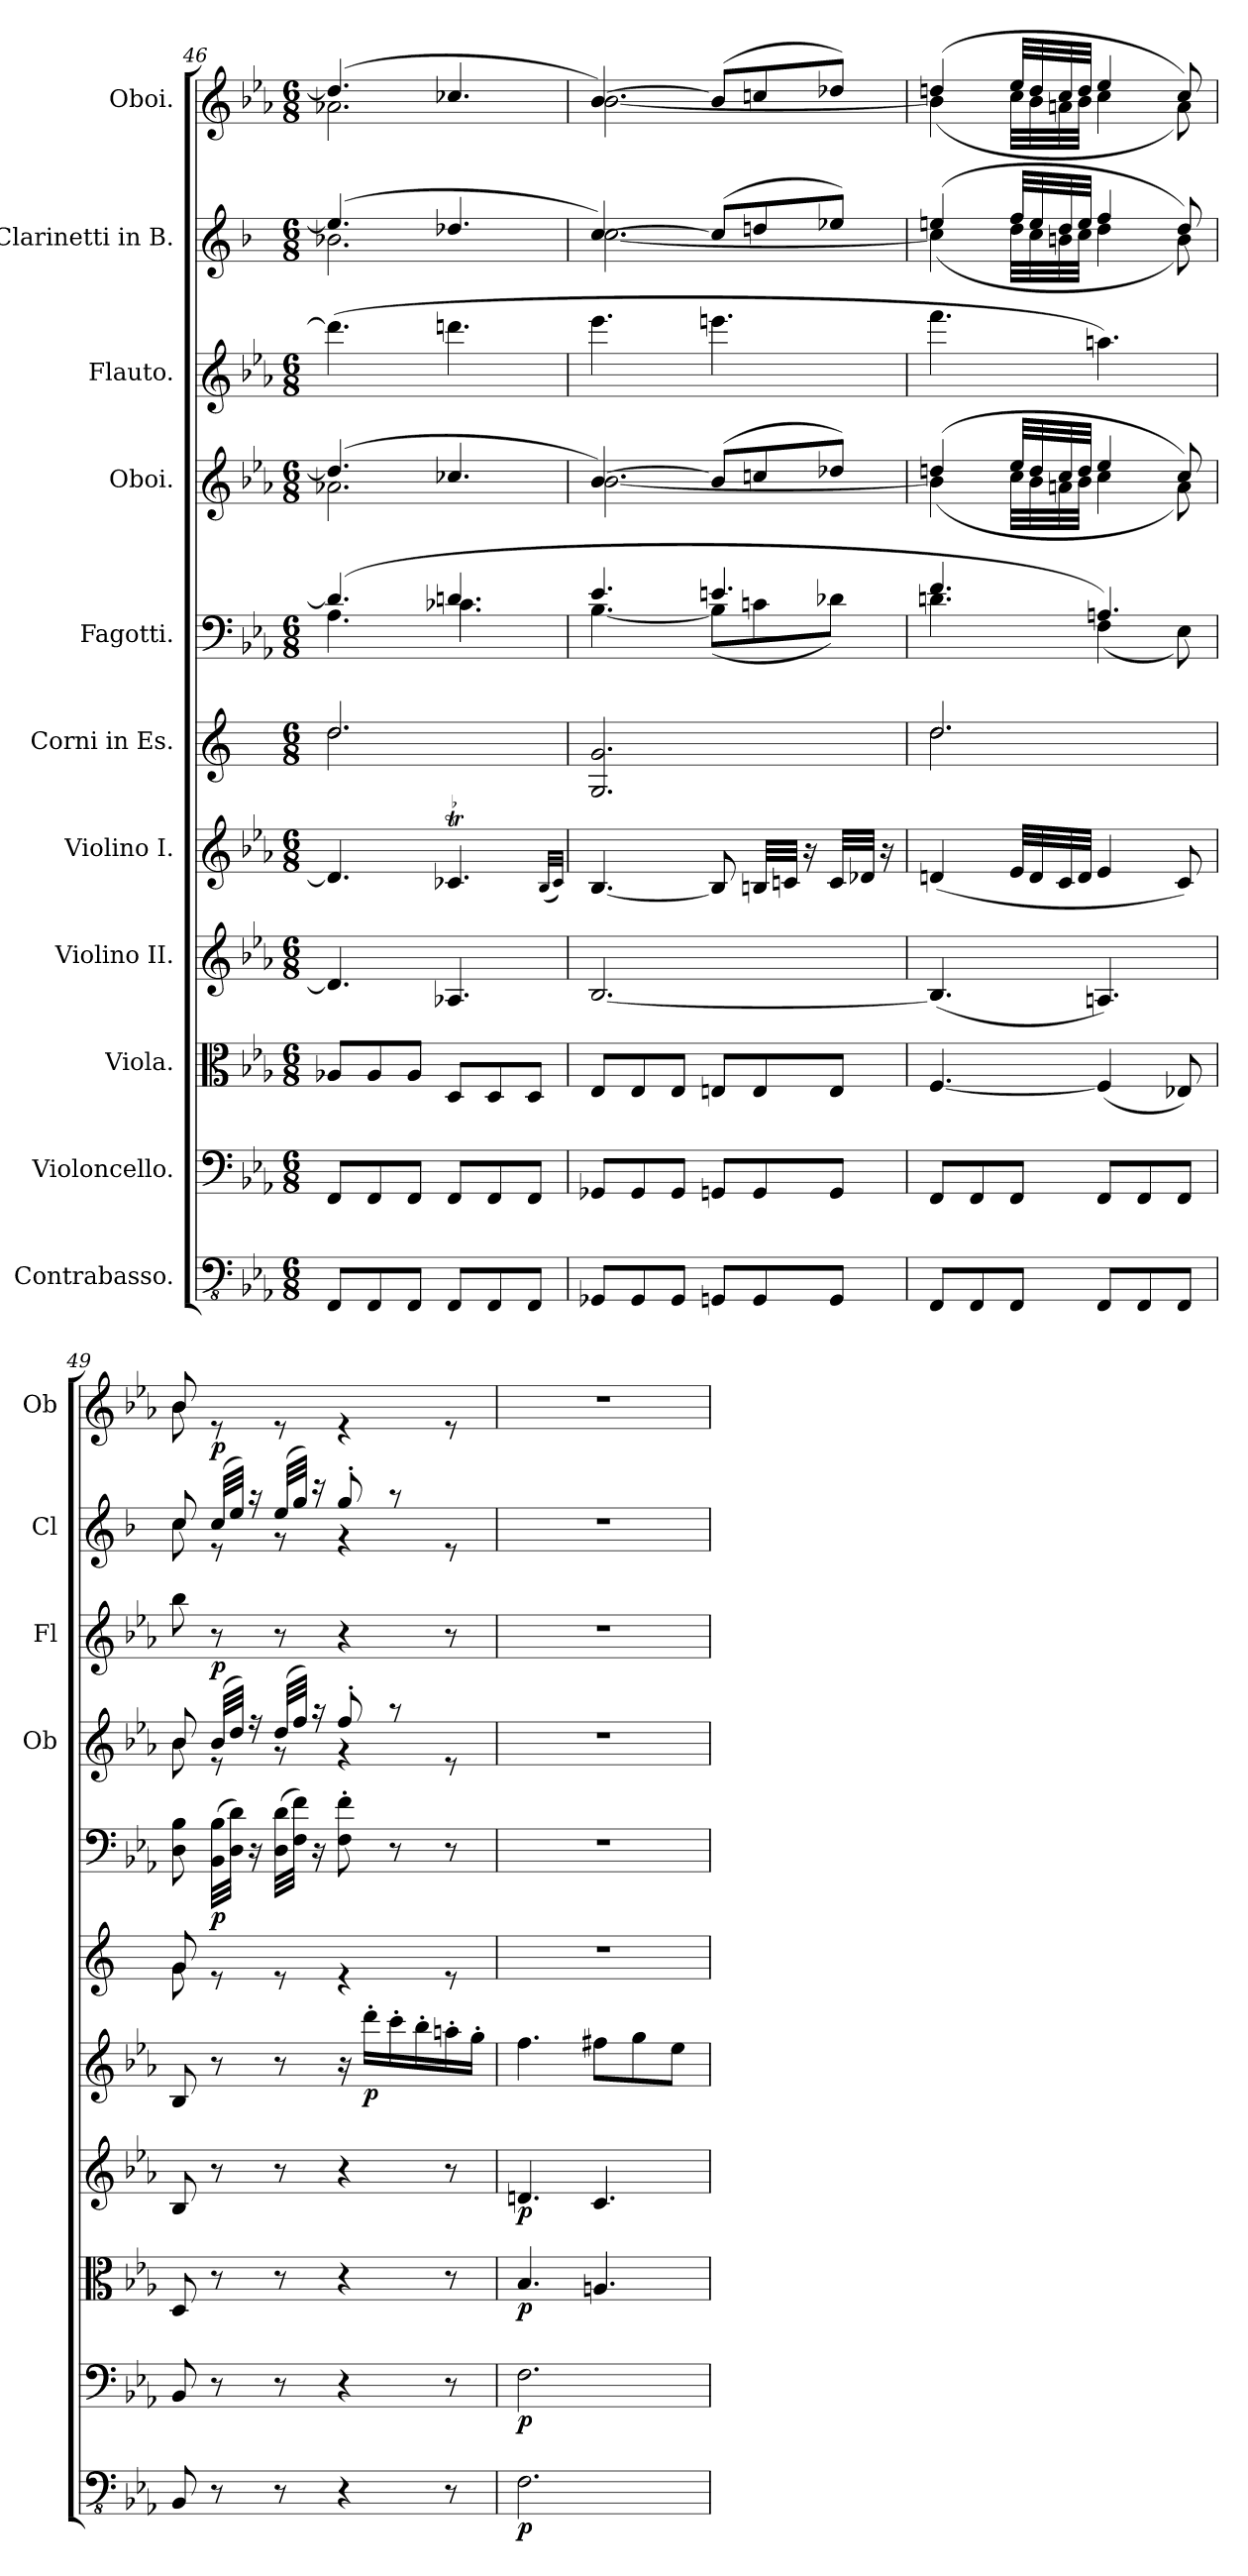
**kern	**dynam	**kern	**dynam	**kern	**dynam	**kern	**dynam	**kern	**dynam	**kern	**kern	**dynam	**kern	**text	**dynam	**kern	**kern	**text	**dynam	**kern	**text	**text
*part11	*part11	*part10	*part10	*part9	*part9	*part8	*part8	*part7	*part7	*part6	*part5	*part5	*part4	*part4	*part4	*part3	*part2	*part2	*part2	*part1	*part1	*part1
*staff11	*staff11	*staff10	*staff10	*staff9	*staff9	*staff8	*staff8	*staff7	*staff7	*staff6	*staff5	*staff5	*staff4	*staff4	*staff4	*staff3	*staff2	*staff2	*staff2	*staff1	*staff1	*staff1
*I"Contrabasso.	*	*I"Violoncello.	*	*I"Viola.	*	*I"Violino II.	*	*I"Violino I.	*	*I"Corni in Es.	*I"Fagotti.	*	*I"Oboi.	*	*	*I"Flauto.	*I"Clarinetti in B.	*	*	*I"Oboi.	*	*
*	*	*	*	*	*	*	*	*	*	*	*	*	*I'Ob	*	*	*I'Fl	*I'Cl	*	*	*I'Ob	*	*
*clefFv4	*	*clefF4	*	*clefC3	*	*clefG2	*	*clefG2	*	*clefG2	*clefF4	*	*clefG2	*	*	*clefG2	*clefG2	*	*	*clefG2	*	*
*	*	*	*	*	*	*	*	*	*	*ITrd5c9	*	*	*	*	*	*	*ITrd1c2	*	*	*	*	*
*k[b-e-a-]	*	*k[b-e-a-]	*	*k[b-e-a-]	*	*k[b-e-a-]	*	*k[b-e-a-]	*	*k[b-e-a-]	*k[b-e-a-]	*	*k[b-e-a-]	*	*	*k[b-e-a-]	*k[b-e-a-]	*	*	*k[b-e-a-]	*	*
*M6/8	*	*M6/8	*	*M6/8	*	*M6/8	*	*M6/8	*	*M6/8	*M6/8	*	*M6/8	*	*	*M6/8	*M6/8	*	*	*M6/8	*	*
=46	=46	=46	=46	=46	=46	=46	=46	=46	=46	=46	=46	=46	=46	=46	=46	=46	=46	=46	=46	=46	=46	=46
*	*	*	*	*	*	*	*	*	*	*^	*^	*	*^	*	*	*	*^	*	*	*^	*	*
8FFF/L	.	8FF/L	.	8A-X/L	.	4.d-/]	.	4.d-/]	.	2.f/	2.f\	(>4.d-/]	4.A-\	.	(>4.dd-/]	2.a-X\	.	.	(>4.ddd-\]	(>4.dd-/]	2.a-X\	.	.	(>4.dd-/]	2.a-X\	.	.
8FFF/	.	8FF/	.	8A-/	.	.	.	.	.	.	.	.	.	.	.	.	.	.	.	.	.	.	.	.	.	.	.
8FFF/J	.	8FF/J	.	8A-/J	.	.	.	.	.	.	.	.	.	.	.	.	.	.	.	.	.	.	.	.	.	.	.
8FFF/L	.	8FF/L	.	8D/L	.	4.A-X/	.	4.c-XT/	.	.	.	4.dn/	4.c-X\	.	4.cc-X/	.	.	.	4.dddn\	4.cc-X/	.	.	.	4.cc-X/	.	.	.
8FFF/	.	8FF/	.	8D/	.	.	.	.	.	.	.	.	.	.	.	.	.	.	.	.	.	.	.	.	.	.	.
8FFF/J	.	8FF/J	.	8D/J	.	.	.	.	.	.	.	.	.	.	.	.	.	.	.	.	.	.	.	.	.	.	.
*	*	*	*	*	*	*	*	*	*	*v	*v	*	*	*	*	*	*	*	*	*	*	*	*	*	*	*	*
.	.	.	.	.	.	.	.	(<32qB-/LLL	.	.	.	.	.	.	.	.	.	.	.	.	.	.	.	.	.	.
.	.	.	.	.	.	.	.	32qc-/JJJ)	.	.	.	.	.	.	.	.	.	.	.	.	.	.	.	.	.	.
=47	=47	=47	=47	=47	=47	=47	=47	=47	=47	=47	=47	=47	=47	=47	=47	=47	=47	=47	=47	=47	=47	=47	=47	=47	=47	=47
!	!	!	!	!	!	!	!	!	!	!	!	!	!	!	!	!LO:LY:b	!	!	!	!	!LO:LY:b	!	!	!	!LO:LY:b	!LO:LY:b
8GGG-X/L	.	8GG-X/L	.	8E-/L	.	[2.B-/	.	[4.B-/	.	2.BB-/ 2.B-/	4.e-/	[4.B-\	.	[4.b-/)	[2.b-\	.	.	4.eee-\	[4.b-/)	[2.b-\	.	.	[4.b-/)	[2.b-\	.	.
8GGG-/	.	8GG-/	.	8E-/	.	.	.	.	.	.	.	.	.	.	.	.	.	.	.	.	.	.	.	.	.	.
8GGG-/J	.	8GG-/J	.	8E-/J	.	.	.	.	.	.	.	.	.	.	.	.	.	.	.	.	.	.	.	.	.	.
8GGGn/L	.	8GGn/L	.	8En/L	.	.	.	8B-/]	.	.	4.en/	(<8B-\L]	.	(>8b-/L]	.	.	.	4.eeen\	(>8b-/L]	.	.	.	(>8b-/L]	.	.	.
8GGG/	.	8GG/	.	8E/	.	.	.	32Bn/LLL	.	.	.	8cn\	.	8ccn/	.	.	.	.	8ccn/	.	.	.	8ccn/	.	.	.
.	.	.	.	.	.	.	.	32cn/JJJ	.	.	.	.	.	.	.	.	.	.	.	.	.	.	.	.	.	.
.	.	.	.	.	.	.	.	16r	.	.	.	.	.	.	.	.	.	.	.	.	.	.	.	.	.	.
8GGG/J	.	8GG/J	.	8E/J	.	.	.	32c/LLL	.	.	.	8d-X\J)	.	8dd-X/J)	.	.	.	.	8dd-X/J)	.	.	.	8dd-X/J)	.	.	.
.	.	.	.	.	.	.	.	32d-X/JJJ	.	.	.	.	.	.	.	.	.	.	.	.	.	.	.	.	.	.
.	.	.	.	.	.	.	.	16r	.	.	.	.	.	.	.	.	.	.	.	.	.	.	.	.	.	.
=48	=48	=48	=48	=48	=48	=48	=48	=48	=48	=48	=48	=48	=48	=48	=48	=48	=48	=48	=48	=48	=48	=48	=48	=48	=48	=48
*	*	*	*	*	*	*	*	*	*	*^	*	*	*	*	*	*	*	*	*	*	*	*	*	*	*	*
8FFF/L	.	8FF/L	.	[4.F/	.	(<4.B-/]	.	(<4dn/	.	2.f/	2.f\	4.f/	4.dn\	.	(>4ddn/	(<4b-\]	.	.	4.fff\	(>4ddn/	(<4b-\]	.	.	(>4ddn/	(<4b-\]	.	.
8FFF/	.	8FF/	.	.	.	.	.	.	.	.	.	.	.	.	.	.	.	.	.	.	.	.	.	.	.	.	.
8FFF/J	.	8FF/J	.	.	.	.	.	32e-/LLL	.	.	.	.	.	.	32ee-/LLL	32cc\LLL	.	.	.	32ee-/LLL	32cc\LLL	.	.	32ee-/LLL	32cc\LLL	.	.
.	.	.	.	.	.	.	.	32d/	.	.	.	.	.	.	32dd/	32b-\	.	.	.	32dd/	32b-\	.	.	32dd/	32b-\	.	.
.	.	.	.	.	.	.	.	32c/	.	.	.	.	.	.	32cc/	32an\	.	.	.	32cc/	32an\	.	.	32cc/	32an\	.	.
.	.	.	.	.	.	.	.	32d/JJJ	.	.	.	.	.	.	32dd/JJJ	32b-\JJJ	.	.	.	32dd/JJJ	32b-\JJJ	.	.	32dd/JJJ	32b-\JJJ	.	.
8FFF/L	.	8FF/L	.	(<4F/]	.	4.An/)	.	4e-/	.	.	.	4.An/)	(<4F\	.	4ee-/	4cc\	.	.	4.aan\)	4ee-/	4cc\	.	.	4ee-/	4cc\	.	.
8FFF/	.	8FF/	.	.	.	.	.	.	.	.	.	.	.	.	.	.	.	.	.	.	.	.	.	.	.	.	.
8FFF/J	.	8FF/J	.	8E-X/)	.	.	.	8c/)	.	.	.	.	8E-\)	.	8cc/)	8a\)	.	.	.	8cc/)	8a\)	.	.	8cc/)	8a\)	.	.
*	*	*	*	*	*	*	*	*	*	*	*	*v	*v	*	*	*	*	*	*	*	*	*	*	*	*	*	*
=49	=49	=49	=49	=49	=49	=49	=49	=49	=49	=49	=49	=49	=49	=49	=49	=49	=49	=49	=49	=49	=49	=49	=49	=49	=49	=49
8BBB-/	.	8BB-/	.	8D/	.	8B-/	.	8B-/	.	8B-/	8B-\	8D\ 8B-\	.	8b-/	8b-\	.	.	8bb-\	8b-/	8b-\	.	.	8b-/	8b-\	.	.
!	!	!	!	!	!	!	!	!	!	!	!	!	!LO:DY:b	!	!	!	!LO:DY:a	!	!	!	!	!LO:DY:a	!	!	!	!
8r	.	8r	.	8r	.	8r	.	8r	.	8re	2ryy	(>32BB-\ 32B-\LLL	p	(>32b-/LLL	8r	.	p	8r	(>32b-/LLL	8r	.	p	8re	2ryy	.	.
.	.	.	.	.	.	.	.	.	.	.	.	32D\ 32d\JJJ)	.	32dd/JJJ)	.	.	.	.	32dd/JJJ)	.	.	.	.	.	.	.
.	.	.	.	.	.	.	.	.	.	.	.	16r	.	16r	.	.	.	.	16r	.	.	.	.	.	.	.
8r	.	8r	.	8r	.	8r	.	8r	.	8re	.	(>32D\ 32d\LLL	.	(>32dd/LLL	8r	.	.	8r	(>32dd/LLL	8r	.	.	8re	.	.	.
.	.	.	.	.	.	.	.	.	.	.	.	32F\ 32f\JJJ)	.	32ff/JJJ)	.	.	.	.	32ff/JJJ)	.	.	.	.	.	.	.
.	.	.	.	.	.	.	.	.	.	.	.	16r	.	16r	.	.	.	.	16r	.	.	.	.	.	.	.
4r	.	4r	.	4r	.	4r	.	16r	.	4re	.	8F\' 8f\'	.	8ff'/	4r	.	.	4r	8ff'/	4r	.	.	4re	.	.	.
!	!	!	!	!	!	!	!	!	!LO:DY:b	!	!	!	!	!	!	!	!	!	!	!	!	!	!	!	!	!
.	.	.	.	.	.	.	.	16ddd'\LL	p	.	.	.	.	.	.	.	.	.	.	.	.	.	.	.	.	.
.	.	.	.	.	.	.	.	16ccc'\	.	.	.	8r	.	8r	.	.	.	.	8r	.	.	.	.	.	.	.
.	.	.	.	.	.	.	.	16bb-'\	.	.	.	.	.	.	.	.	.	.	.	.	.	.	.	.	.	.
8r	.	8r	.	8r	.	8r	.	16aan'\	.	8re	8ryy	8r	.	8re	8ryy	.	.	8r	8re	8ryy	.	.	8re	8ryy	.	.
.	.	.	.	.	.	.	.	16gg'\JJ	.	.	.	.	.	.	.	.	.	.	.	.	.	.	.	.	.	.
*	*	*	*	*	*	*	*	*	*	*	*	*	*	*	*	*	*	*	*v	*v	*	*	*	*	*	*
*	*	*	*	*	*	*	*	*	*	*v	*v	*	*	*v	*v	*	*	*	*	*	*	*v	*v	*	*
=50	=50	=50	=50	=50	=50	=50	=50	=50	=50	=50	=50	=50	=50	=50	=50	=50	=50	=50	=50	=50	=50	=50
!	!LO:DY:b	!	!LO:DY:b	!	!LO:DY:b	!	!LO:DY:b	!	!	!	!	!	!	!	!	!	!	!	!	!	!	!
2.FF\	p	2.F\	p	4.B-/	p	4.dn/	p	4.ff\	.	2.r	2.r	.	2.r	.	.	2.r	2.r	.	.	2.r	.	.
.	.	.	.	4.An/	.	4.c/	.	8ff#X\L	.	.	.	.	.	.	.	.	.	.	.	.	.	.
.	.	.	.	.	.	.	.	8gg\	.	.	.	.	.	.	.	.	.	.	.	.	.	.
.	.	.	.	.	.	.	.	8ee-\J	.	.	.	.	.	.	.	.	.	.	.	.	.	.
=	=	=	=	=	=	=	=	=	=	=	=	=	=	=	=	=	=	=	=	=	=	=
*-	*-	*-	*-	*-	*-	*-	*-	*-	*-	*-	*-	*-	*-	*-	*-	*-	*-	*-	*-	*-	*-	*-
